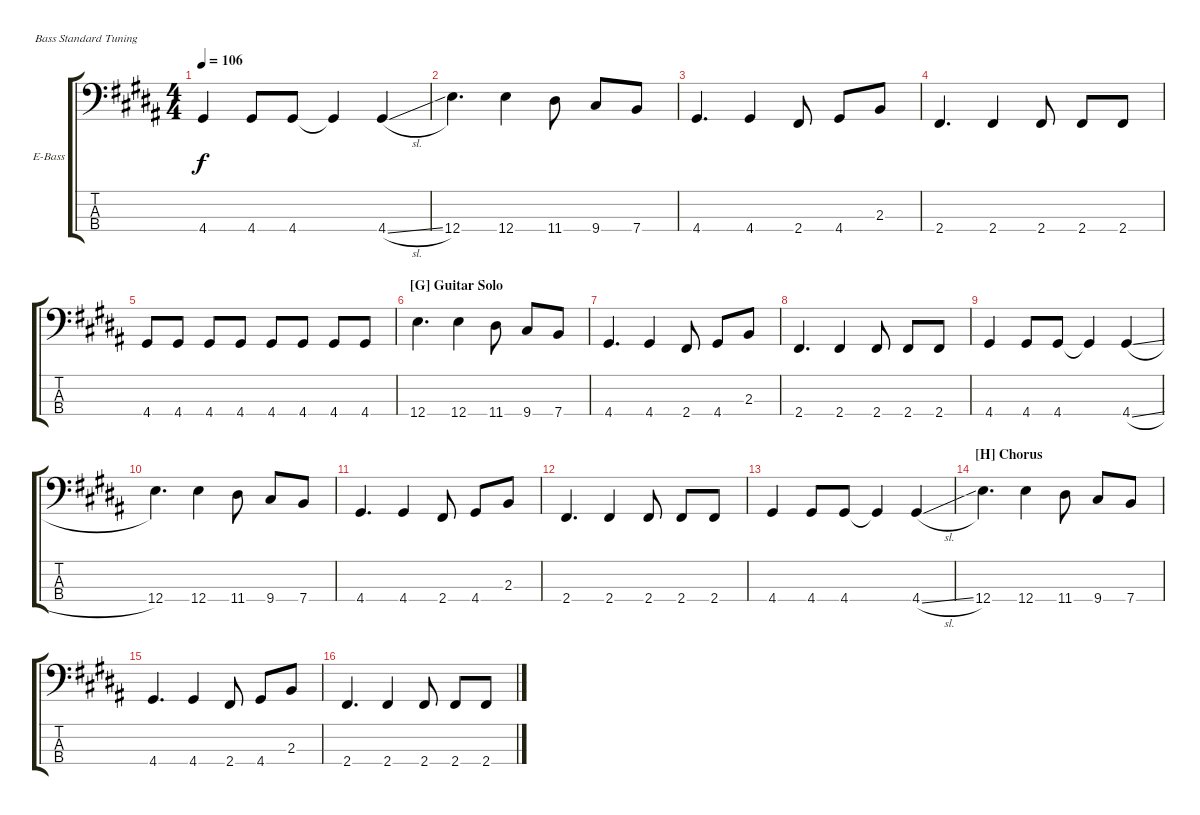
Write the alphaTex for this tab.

\defaultSystemsLayout 4
\bracketExtendMode groupsimilarinstruments
\firstSystemTrackNameOrientation horizontal
\otherSystemsTrackNameOrientation horizontal
\track ("Samuel Koisse (E.Bass)" "E-Bass") {multiBarRest instrument electricbassfinger}
\staff {score tabs}
\tuning (G2 D2 A1 E1)
\ts (4 4)
\tempo 106
\clef f4
\ks b
4.4.4{dy f} 4.4.8 4.4.8 4.4{t}.4 4.4{sl}.4 |
12.4.4{d} 12.4.4 11.4.8 9.4.8 7.4.8 |
4.4.4{d} 4.4.4 2.4.8 4.4.8 2.3.8 |
2.4.4{d} 2.4.4 2.4.8 2.4.8 2.4.8 |
4.4.8 4.4.8 4.4.8 4.4.8 4.4.8 4.4.8 4.4.8 4.4.8 |
\section ("G" "Guitar Solo ")
12.4.4{d} 12.4.4 11.4.8 9.4.8 7.4.8 |
4.4.4{d} 4.4.4 2.4.8 4.4.8 2.3.8 |
2.4.4{d} 2.4.4 2.4.8 2.4.8 2.4.8 |
4.4.4 4.4.8 4.4.8 4.4{t}.4 4.4{sl}.4 |
12.4.4{d} 12.4.4 11.4.8 9.4.8 7.4.8 |
4.4.4{d} 4.4.4 2.4.8 4.4.8 2.3.8 |
2.4.4{d} 2.4.4 2.4.8 2.4.8 2.4.8 |
4.4.4 4.4.8 4.4.8 4.4{t}.4 4.4{sl}.4 |
\section ("H" "Chorus")
12.4.4{d} 12.4.4 11.4.8 9.4.8 7.4.8 |
4.4.4{d} 4.4.4 2.4.8 4.4.8 2.3.8 |
2.4.4{d} 2.4.4 2.4.8 2.4.8 2.4.8
